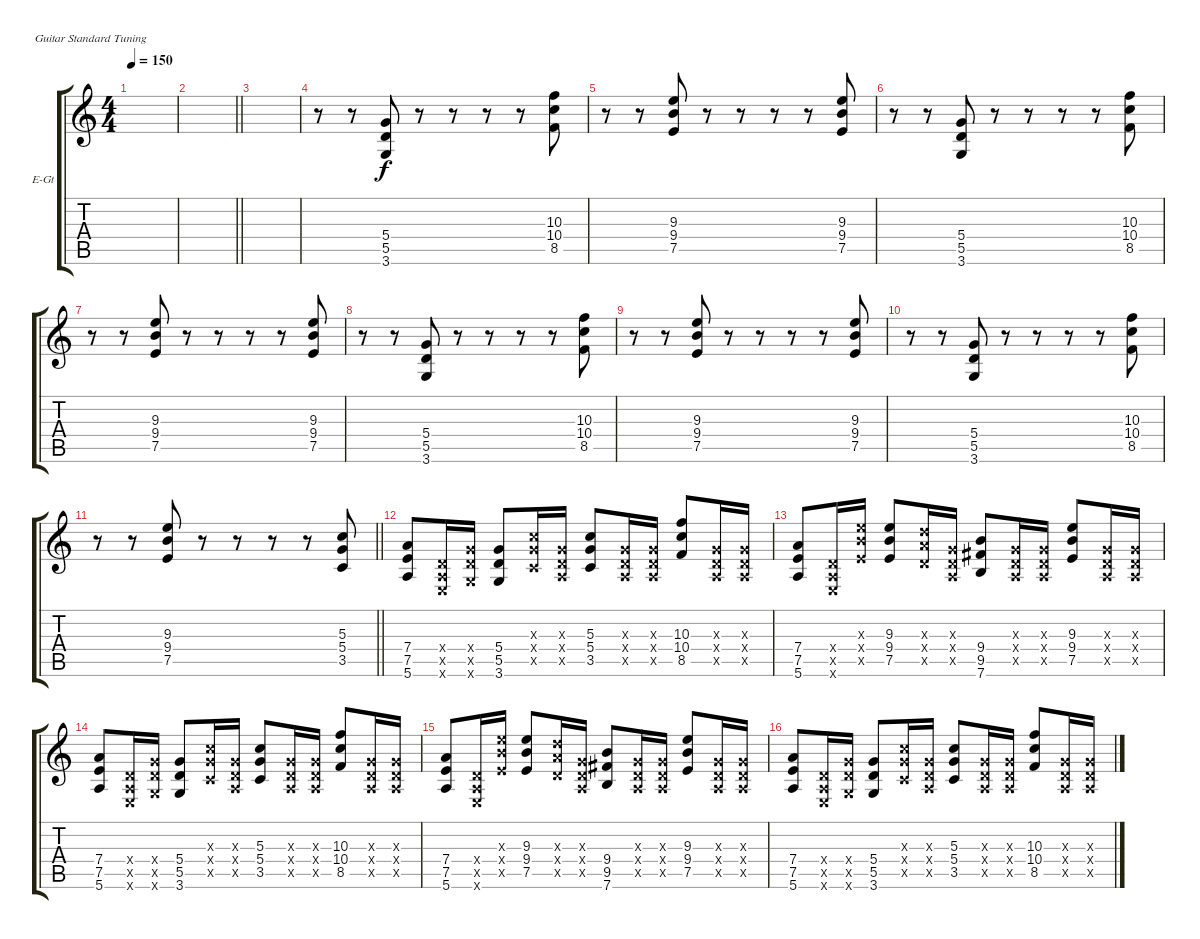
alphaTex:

\bracketExtendMode groupsimilarinstruments
\firstSystemTrackNameOrientation horizontal
\otherSystemsTrackNameOrientation horizontal
\track ("Alex Turner Clean" "E-Gt") {instrument electricguitarclean}
\staff {score tabs}
\tuning (E4 B3 G3 D3 A2 E2)
\ts (4 4)
\tempo 150
\clef g2
\scale
0.333333
\ks c
|
\scale
0.333333
\barLineRight lightlight
|
\section ("" "")
\scale
0.333333 |
\scale
0.333333 r.8 r.8 (5.4 5.5 3.6).8 r.8 r.8 r.8 r.8 (10.3 10.4 8.5).8 |
\scale
0.333333 r.8 r.8 (9.3 9.4 7.5).8 r.8 r.8 r.8 r.8 (9.3 9.4 7.5).8 |
\scale
0.333333 r.8 r.8 (5.4 5.5 3.6).8 r.8 r.8 r.8 r.8 (10.3 10.4 8.5).8 |
\scale
0.333333 r.8 r.8 (9.3 9.4 7.5).8 r.8 r.8 r.8 r.8 (9.3 9.4 7.5).8 |
\scale
0.333333 r.8 r.8 (5.4 5.5 3.6).8 r.8 r.8 r.8 r.8 (10.3 10.4 8.5).8 |
\scale
0.333333 r.8 r.8 (9.3 9.4 7.5).8 r.8 r.8 r.8 r.8 (9.3 9.4 7.5).8 |
\scale
0.333333 r.8 r.8 (5.4 5.5 3.6).8 r.8 r.8 r.8 r.8 (10.3 10.4 8.5).8 |
\scale
0.333333
\barLineRight lightlight
r.8 r.8 (9.3 9.4 7.5).8 r.8 r.8 r.8 r.8 (5.3 5.4 3.5).8 |
\section ("" "")
\scale
0.333333 (7.4 7.5 5.6).8 (0.4{x} 0.5{x} 0.6{x}).16 (5.4{x} 5.5{x} 3.6{x}).16 (5.4 5.5 3.6).8 (5.3{x} 5.4{x} 3.5{x}).16 (0.3{x} 0.4{x} 0.5{x}).16 (5.3 5.4 3.5).8 (0.3{x} 0.4{x} 0.5{x}).16 (0.3{x} 0.4{x} 0.5{x}).16 (10.3 10.4 8.5).8 (0.3{x} 0.4{x} 0.5{x}).16 (0.3{x} 0.4{x} 0.5{x}).16 |
\scale
0.333333 (7.4 7.5 5.6).8 (0.4{x} 0.5{x} 0.6{x}).16 (9.3{x} 9.4{x} 7.5{x}).16 (9.3 9.4 7.5).8 (7.3{x} 7.4{x} 5.5{x}).16 (0.3{x} 0.4{x} 0.5{x}).16 (9.4 9.5 7.6).8 (0.3{x} 0.4{x} 0.5{x}).16 (0.3{x} 0.4{x} 0.5{x}).16 (9.3 9.4 7.5).8 (0.3{x} 0.4{x} 0.5{x}).16 (0.3{x} 0.4{x} 0.5{x}).16 |
\scale
0.333333 (7.4 7.5 5.6).8 (0.4{x} 0.5{x} 0.6{x}).16 (5.4{x} 5.5{x} 3.6{x}).16 (5.4 5.5 3.6).8 (5.3{x} 5.4{x} 3.5{x}).16 (0.3{x} 0.4{x} 0.5{x}).16 (5.3 5.4 3.5).8 (0.3{x} 0.4{x} 0.5{x}).16 (0.3{x} 0.4{x} 0.5{x}).16 (10.3 10.4 8.5).8 (0.3{x} 0.4{x} 0.5{x}).16 (0.3{x} 0.4{x} 0.5{x}).16 |
\scale
0.333333 (7.4 7.5 5.6).8 (0.4{x} 0.5{x} 0.6{x}).16 (9.3{x} 9.4{x} 7.5{x}).16 (9.3 9.4 7.5).8 (7.3{x} 7.4{x} 5.5{x}).16 (0.3{x} 0.4{x} 0.5{x}).16 (9.4 9.5 7.6).8 (0.3{x} 0.4{x} 0.5{x}).16 (0.3{x} 0.4{x} 0.5{x}).16 (9.3 9.4 7.5).8 (0.3{x} 0.4{x} 0.5{x}).16 (0.3{x} 0.4{x} 0.5{x}).16 |
\scale
0.333333 (7.4 7.5 5.6).8 (0.4{x} 0.5{x} 0.6{x}).16 (5.4{x} 5.5{x} 3.6{x}).16 (5.4 5.5 3.6).8 (5.3{x} 5.4{x} 3.5{x}).16 (0.3{x} 0.4{x} 0.5{x}).16 (5.3 5.4 3.5).8 (0.3{x} 0.4{x} 0.5{x}).16 (0.3{x} 0.4{x} 0.5{x}).16 (10.3 10.4 8.5).8 (0.3{x} 0.4{x} 0.5{x}).16 (0.3{x} 0.4{x} 0.5{x}).16
